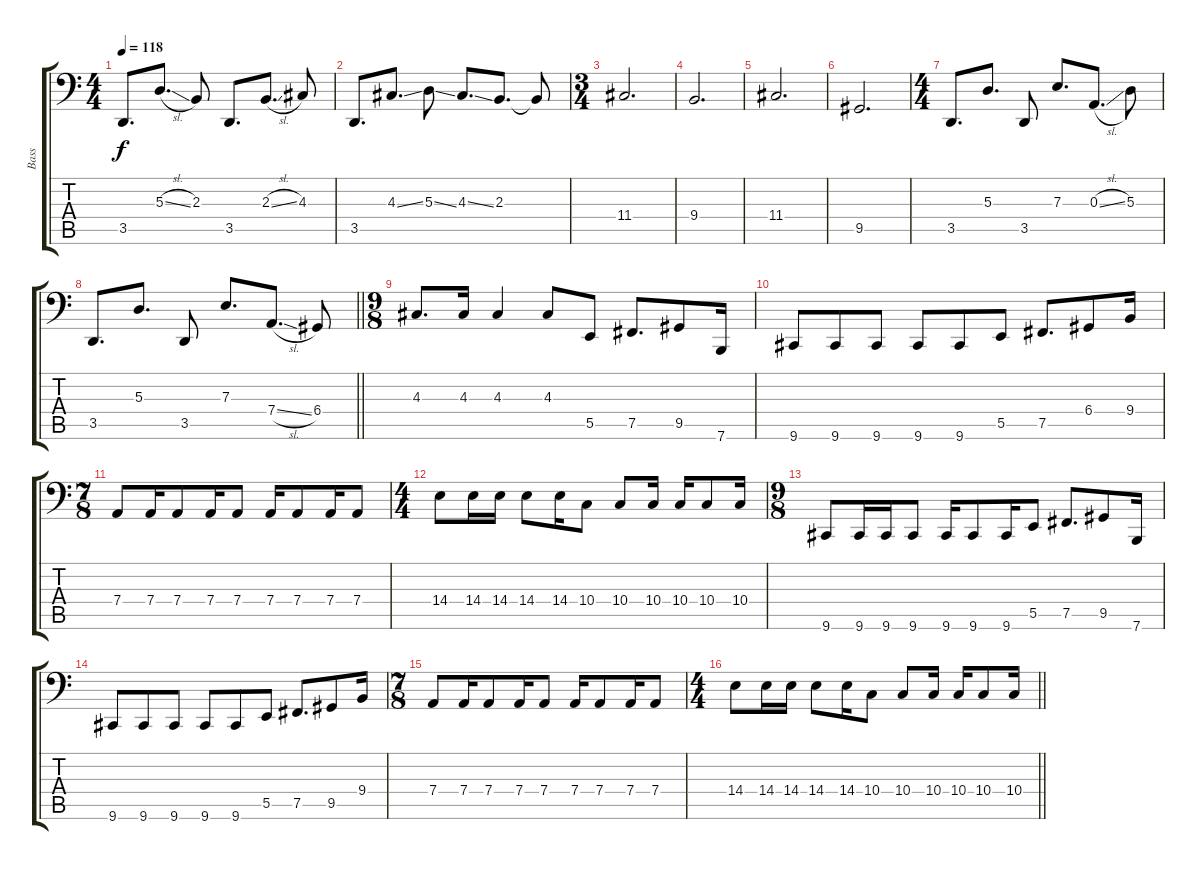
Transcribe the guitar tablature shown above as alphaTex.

\track ("Bass" "Bass") {instrument electricbassfinger}
\staff {score tabs}
\tuning (G2 D2 A1 D1 B0 E0) {hide}
\ts (4 4)
\tempo 118
\clef f4
\ks c
3.5.8{d dy f} 5.3{sl}.8{d} 2.3.8 3.5.8{d} 2.3{sl}.8{d} 4.3.8 |
3.5.8{d} 4.3{ss}.8{d} 5.3{ss}.8 4.3{ss}.8{d} 2.3.8{d} 2.3{t}.8 |
\ts (3 4)
11.4.2{d} |
9.4.2{d} |
11.4.2{d} |
9.5.2{d} |
\ts (4 4)
3.5.8{d} 5.3.8{d} 3.5.8 7.3.8{d} 0.3{sl}.8{d} 5.3.8 |
\barLineRight lightlight
3.5.8{d} 5.3.8{d} 3.5.8 7.3.8{d} 7.4{sl}.8{d} 6.4.8 |
\ts (9 8)
\section ("" "")
4.3.8{d} 4.3.16 4.3.4 4.3.8 5.5.8 7.5.8{d} 9.5.8 7.6.16 |
9.6.8 9.6.8 9.6.8 9.6.8 9.6.8 5.5.8 7.5.8{d} 6.4.8 9.4.16 |
\ts (7 8)
7.4.8 7.4.16 7.4.8 7.4.16 7.4.8 7.4.16 7.4.8 7.4.16 7.4.8 |
\ts (4 4)
14.4.8 14.4.16 14.4.16 14.4.8 14.4.16 10.4.8 10.4.8 10.4.16 10.4.16 10.4.8 10.4.16 |
\ts (9 8)
9.6.8 9.6.16 9.6.16 9.6.8 9.6.16 9.6.8 9.6.16 5.5.8 7.5.8{d} 9.5.8 7.6.16 |
9.6.8 9.6.8 9.6.8 9.6.8 9.6.8 5.5.8 7.5.8{d} 9.5.8 9.4.16 |
\ts (7 8)
7.4.8 7.4.16 7.4.8 7.4.16 7.4.8 7.4.16 7.4.8 7.4.16 7.4.8 |
\ts (4 4)
\barLineRight lightlight
14.4.8 14.4.16 14.4.16 14.4.8 14.4.16 10.4.8 10.4.8 10.4.16 10.4.16 10.4.8 10.4.16
